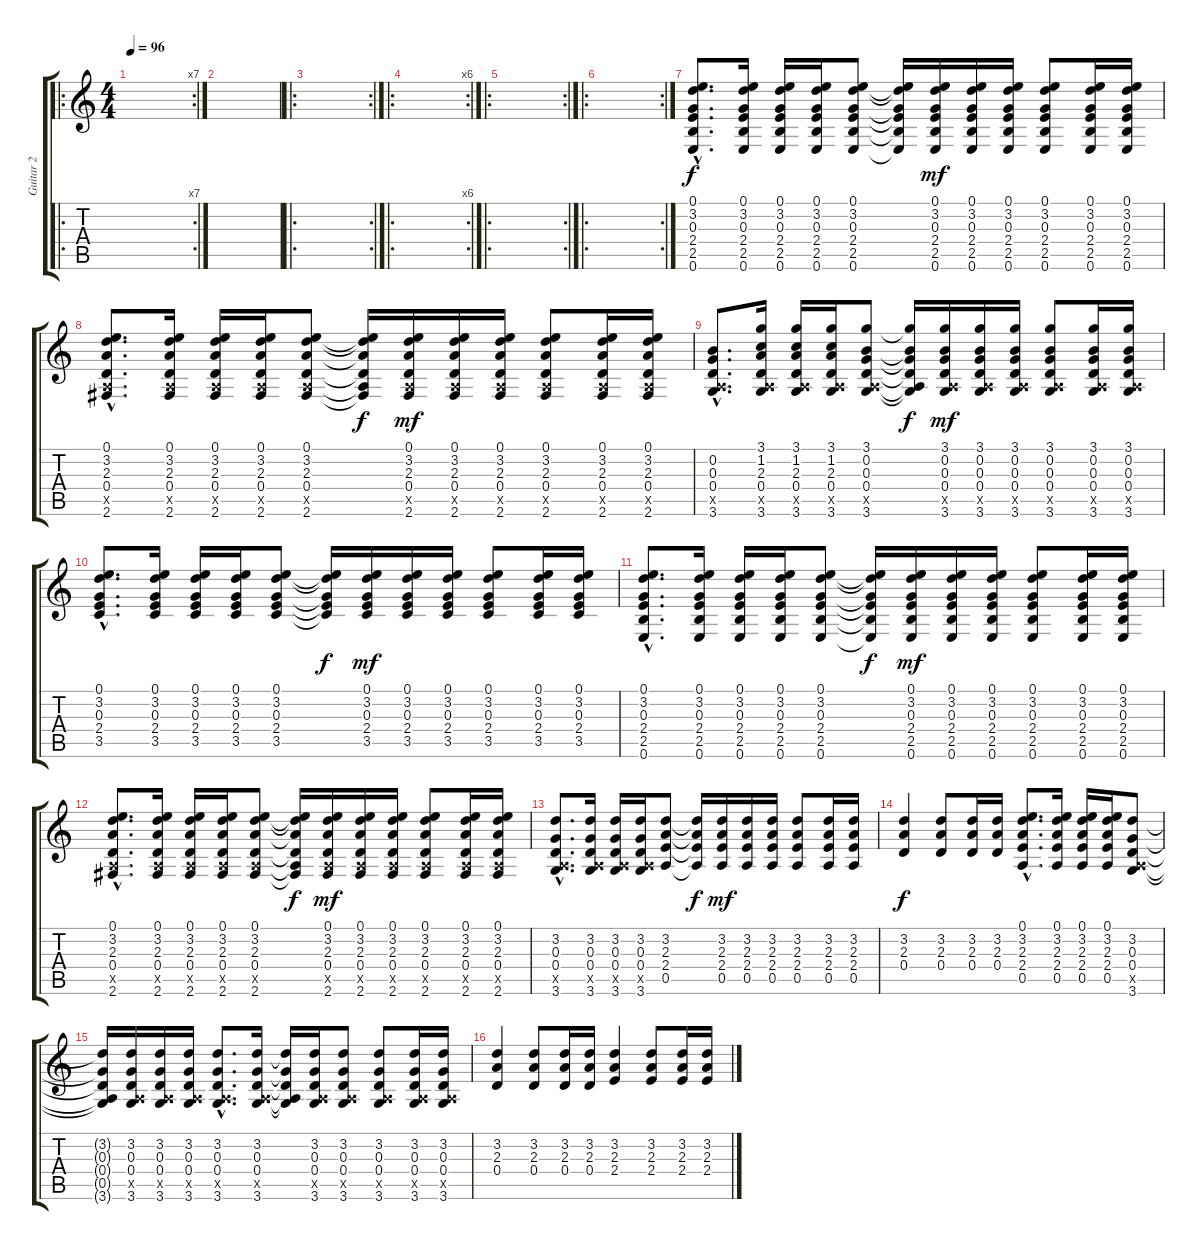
\track ("Guitar 2" "Guitar 2") {instrument acousticguitarnylon}
\staff {score tabs}
\tuning (E4 B3 G3 D3 A2 E2) {hide}
\ro
\rc 7
\ts (4 4)
\tempo 96
\clef g2
\ks c
|
|
\ro
\rc 2
|
\ro
\rc 6
|
\ro
\rc 2
|
\ro
\rc 2
|
(0.1{hac} 3.2{hac} 0.3{hac} 2.4{hac} 2.5{hac} 0.6{hac}).8{d} (0.1 3.2 0.3 2.4 2.5 0.6).16 (0.1 3.2 0.3 2.4 2.5 0.6).16 (0.1 3.2 0.3 2.4 2.5 0.6).16 (0.1 3.2 0.3 2.4 2.5 0.6).8 (0.1{t} 3.2{t} 0.3{t} 2.4{t} 2.5{t} 0.6{t}).16{dy f} (0.1 3.2 0.3 2.4 2.5 0.6).16{dy mf} (0.1 3.2 0.3 2.4 2.5 0.6).16 (0.1 3.2 0.3 2.4 2.5 0.6).16 (0.1 3.2 0.3 2.4 2.5 0.6).8 (0.1 3.2 0.3 2.4 2.5 0.6).16 (0.1 3.2 0.3 2.4 2.5 0.6).16 |
(0.1{hac} 3.2{hac} 2.3{hac} 0.4{hac} 0.5{hac x} 2.6{hac}).8{d} (0.1 3.2 2.3 0.4 0.5{x} 2.6).16 (0.1 3.2 2.3 0.4 0.5{x} 2.6).16 (0.1 3.2 2.3 0.4 0.5{x} 2.6).16 (0.1 3.2 2.3 0.4 0.5{x} 2.6).8 (0.1{t} 3.2{t} 2.3{t} 0.4{t} 0.5{t} 2.6{t}).16{dy f} (0.1 3.2 2.3 0.4 0.5{x} 2.6).16{dy mf} (0.1 3.2 2.3 0.4 0.5{x} 2.6).16 (0.1 3.2 2.3 0.4 0.5{x} 2.6).16 (0.1 3.2 2.3 0.4 0.5{x} 2.6).8 (0.1 3.2 2.3 0.4 0.5{x} 2.6).16 (0.1 3.2 2.3 0.4 0.5{x} 2.6).16 |
(0.2{hac} 0.3{hac} 0.4{hac} 0.5{hac x} 3.6{hac}).8{d} (3.1 1.2 2.3 0.4 0.5{x} 3.6).16 (3.1 1.2 2.3 0.4 0.5{x} 3.6).16 (3.1 1.2 2.3 0.4 0.5{x} 3.6).16 (3.1 0.2 0.3 0.4 0.5{x} 3.6).8 (3.1{t} 0.2{t} 0.3{t} 0.4{t} 0.5{t} 3.6{t}).16{dy f} (3.1 0.2 0.3 0.4 0.5{x} 3.6).16{dy mf} (3.1 0.2 0.3 0.4 0.5{x} 3.6).16 (3.1 0.2 0.3 0.4 0.5{x} 3.6).16 (3.1 0.2 0.3 0.4 0.5{x} 3.6).8 (3.1 0.2 0.3 0.4 0.5{x} 3.6).16 (3.1 0.2 0.3 0.4 0.5{x} 3.6).16 |
(0.1{hac} 3.2{hac} 0.3{hac} 2.4{hac} 3.5{hac}).8{d} (0.1 3.2 0.3 2.4 3.5).16 (0.1 3.2 0.3 2.4 3.5).16 (0.1 3.2 0.3 2.4 3.5).16 (0.1 3.2 0.3 2.4 3.5).8 (0.1{t} 3.2{t} 0.3{t} 2.4{t} 3.5{t}).16{dy f} (0.1 3.2 0.3 2.4 3.5).16{dy mf} (0.1 3.2 0.3 2.4 3.5).16 (0.1 3.2 0.3 2.4 3.5).16 (0.1 3.2 0.3 2.4 3.5).8 (0.1 3.2 0.3 2.4 3.5).16 (0.1 3.2 0.3 2.4 3.5).16 |
(0.1{hac} 3.2{hac} 0.3{hac} 2.4{hac} 2.5{hac} 0.6{hac}).8{d} (0.1 3.2 0.3 2.4 2.5 0.6).16 (0.1 3.2 0.3 2.4 2.5 0.6).16 (0.1 3.2 0.3 2.4 2.5 0.6).16 (0.1 3.2 0.3 2.4 2.5 0.6).8 (0.1{t} 3.2{t} 0.3{t} 2.4{t} 2.5{t} 0.6{t}).16{dy f} (0.1 3.2 0.3 2.4 2.5 0.6).16{dy mf} (0.1 3.2 0.3 2.4 2.5 0.6).16 (0.1 3.2 0.3 2.4 2.5 0.6).16 (0.1 3.2 0.3 2.4 2.5 0.6).8 (0.1 3.2 0.3 2.4 2.5 0.6).16 (0.1 3.2 0.3 2.4 2.5 0.6).16 |
(0.1{hac} 3.2{hac} 2.3{hac} 0.4{hac} 0.5{hac x} 2.6{hac}).8{d} (0.1 3.2 2.3 0.4 0.5{x} 2.6).16 (0.1 3.2 2.3 0.4 0.5{x} 2.6).16 (0.1 3.2 2.3 0.4 0.5{x} 2.6).16 (0.1 3.2 2.3 0.4 0.5{x} 2.6).8 (0.1{t} 3.2{t} 2.3{t} 0.4{t} 0.5{t} 2.6{t}).16{dy f} (0.1 3.2 2.3 0.4 0.5{x} 2.6).16{dy mf} (0.1 3.2 2.3 0.4 0.5{x} 2.6).16 (0.1 3.2 2.3 0.4 0.5{x} 2.6).16 (0.1 3.2 2.3 0.4 0.5{x} 2.6).8 (0.1 3.2 2.3 0.4 0.5{x} 2.6).16 (0.1 3.2 2.3 0.4 0.5{x} 2.6).16 |
(3.2{hac} 0.3{hac} 0.4{hac} 0.5{hac x} 3.6{hac}).8{d} (3.2 0.3 0.4 0.5{x} 3.6).16 (3.2 0.3 0.4 0.5{x} 3.6).16 (3.2 0.3 0.4 0.5{x} 3.6).16 (3.2 2.3 2.4 0.5).8 (3.2{t} 2.3{t} 2.4{t} 0.5{t}).16{dy f} (3.2 2.3 2.4 0.5).16{dy mf} (3.2 2.3 2.4 0.5).16 (3.2 2.3 2.4 0.5).16 (3.2 2.3 2.4 0.5).8 (3.2 2.3 2.4 0.5).16 (3.2 2.3 2.4 0.5).16 |
(3.2 2.3 0.4).4{dy f} (3.2 2.3 0.4).8 (3.2 2.3 0.4).16 (3.2 2.3 0.4).16 (0.1{hac} 3.2{hac} 2.3{hac} 2.4{hac} 0.5{hac}).8{d} (0.1 3.2 2.3 2.4 0.5).16 (0.1 3.2 2.3 2.4 0.5).16 (0.1 3.2 2.3 2.4 0.5).16 (3.2 0.3 0.4 0.5{x} 3.6).8 |
(3.2{t} 0.3{t} 0.4{t} 0.5{t} 3.6{t}).16 (3.2 0.3 0.4 0.5{x} 3.6).16 (3.2 0.3 0.4 0.5{x} 3.6).16 (3.2 0.3 0.4 0.5{x} 3.6).16 (3.2{hac} 0.3{hac} 0.4{hac} 0.5{hac x} 3.6{hac}).8{d} (3.2 0.3 0.4 0.5{x} 3.6).16 (3.2{t} 0.3{t} 0.4{t} 0.5{t} 3.6{t}).16 (3.2 0.3 0.4 0.5{x} 3.6).16 (3.2 0.3 0.4 0.5{x} 3.6).8 (3.2 0.3 0.4 0.5{x} 3.6).8 (3.2 0.3 0.4 0.5{x} 3.6).16 (3.2 0.3 0.4 0.5{x} 3.6).16 |
(3.2 2.3 0.4).4 (3.2 2.3 0.4).8 (3.2 2.3 0.4).16 (3.2 2.3 0.4).16 (3.2 2.3 2.4).4 (3.2 2.3 2.4).8 (3.2 2.3 2.4).16 (3.2 2.3 2.4).16
